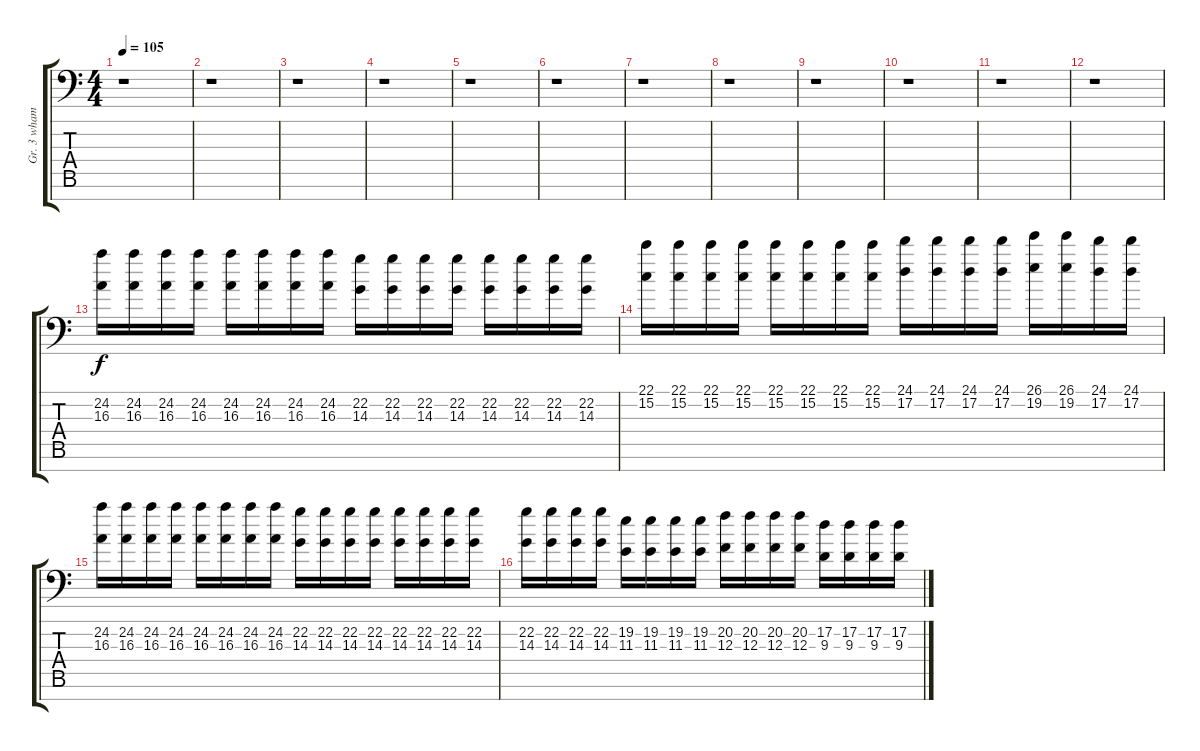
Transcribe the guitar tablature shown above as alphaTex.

\track ("Gr. 3 whammy" "Gr. 3 wham") {instrument stringensemble1}
\staff {score tabs}
\tuning (D4 A3 F3 C3 G2 D2 A1) {hide}
\ts (4 4)
\tempo 105
\clef f4
\ks c
r.1{dy f} |
r.1 |
r.1 |
r.1 |
r.1 |
r.1 |
r.1 |
r.1 |
r.1 |
r.1 |
r.1 |
r.1 |
(24.2 16.3).16 (24.2 16.3).16 (24.2 16.3).16 (24.2 16.3).16 (24.2 16.3).16 (24.2 16.3).16 (24.2 16.3).16 (24.2 16.3).16 (22.2 14.3).16 (22.2 14.3).16 (22.2 14.3).16 (22.2 14.3).16 (22.2 14.3).16 (22.2 14.3).16 (22.2 14.3).16 (22.2 14.3).16 |
(22.1 15.2).16 (22.1 15.2).16 (22.1 15.2).16 (22.1 15.2).16 (22.1 15.2).16 (22.1 15.2).16 (22.1 15.2).16 (22.1 15.2).16 (24.1 17.2).16 (24.1 17.2).16 (24.1 17.2).16 (24.1 17.2).16 (26.1 19.2).16 (26.1 19.2).16 (24.1 17.2).16 (24.1 17.2).16 |
(24.2 16.3).16 (24.2 16.3).16 (24.2 16.3).16 (24.2 16.3).16 (24.2 16.3).16 (24.2 16.3).16 (24.2 16.3).16 (24.2 16.3).16 (22.2 14.3).16 (22.2 14.3).16 (22.2 14.3).16 (22.2 14.3).16 (22.2 14.3).16 (22.2 14.3).16 (22.2 14.3).16 (22.2 14.3).16 |
(22.2 14.3).16 (22.2 14.3).16 (22.2 14.3).16 (22.2 14.3).16 (19.2 11.3).16 (19.2 11.3).16 (19.2 11.3).16 (19.2 11.3).16 (20.2 12.3).16 (20.2 12.3).16 (20.2 12.3).16 (20.2 12.3).16 (17.2 9.3).16 (17.2 9.3).16 (17.2 9.3).16 (17.2 9.3).16
